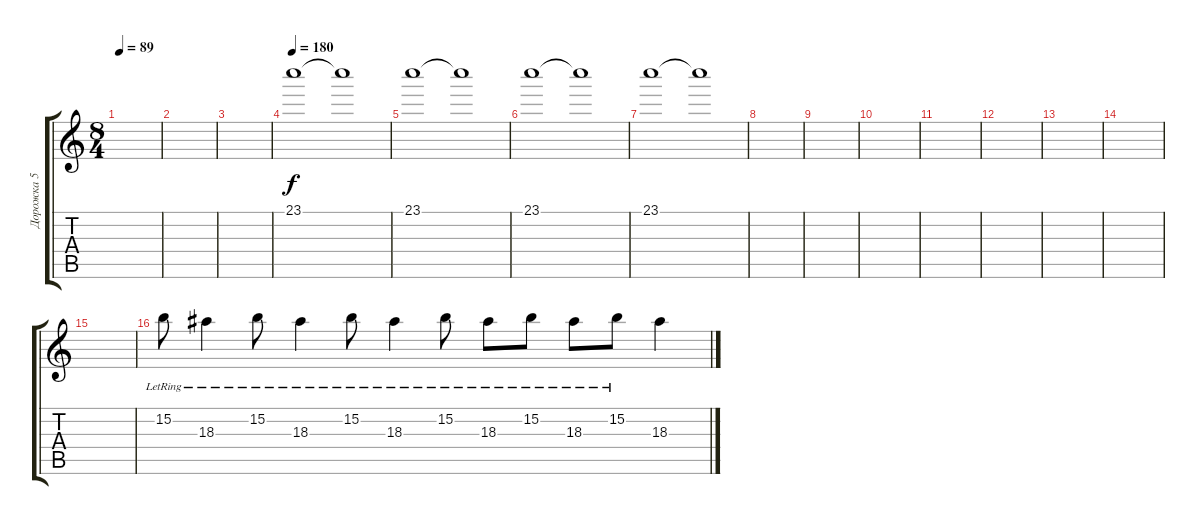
\track ("Дорожка 5" "Дорожка 5") {instrument electricguitarclean}
\staff {score tabs}
\tuning (Db4 Ab3 E3 B2 Gb2 B1) {hide}
\ts (8 4)
\tempo 89
\clef g2
\ks c
|
|
|
\tempo 180
23.1.1 23.1{t}.1 |
23.1.1 23.1{t}.1 |
23.1.1 23.1{t}.1 |
23.1.1 23.1{t}.1 |
|
|
|
|
|
|
|
|
15.2{lr}.8 18.3{lr}.4 15.2{lr}.8 18.3{lr}.4 15.2{lr}.8 18.3{lr}.4 15.2{lr}.8 18.3{lr}.8 15.2{lr}.8 18.3{lr}.8 15.2{lr}.8 18.3.4
